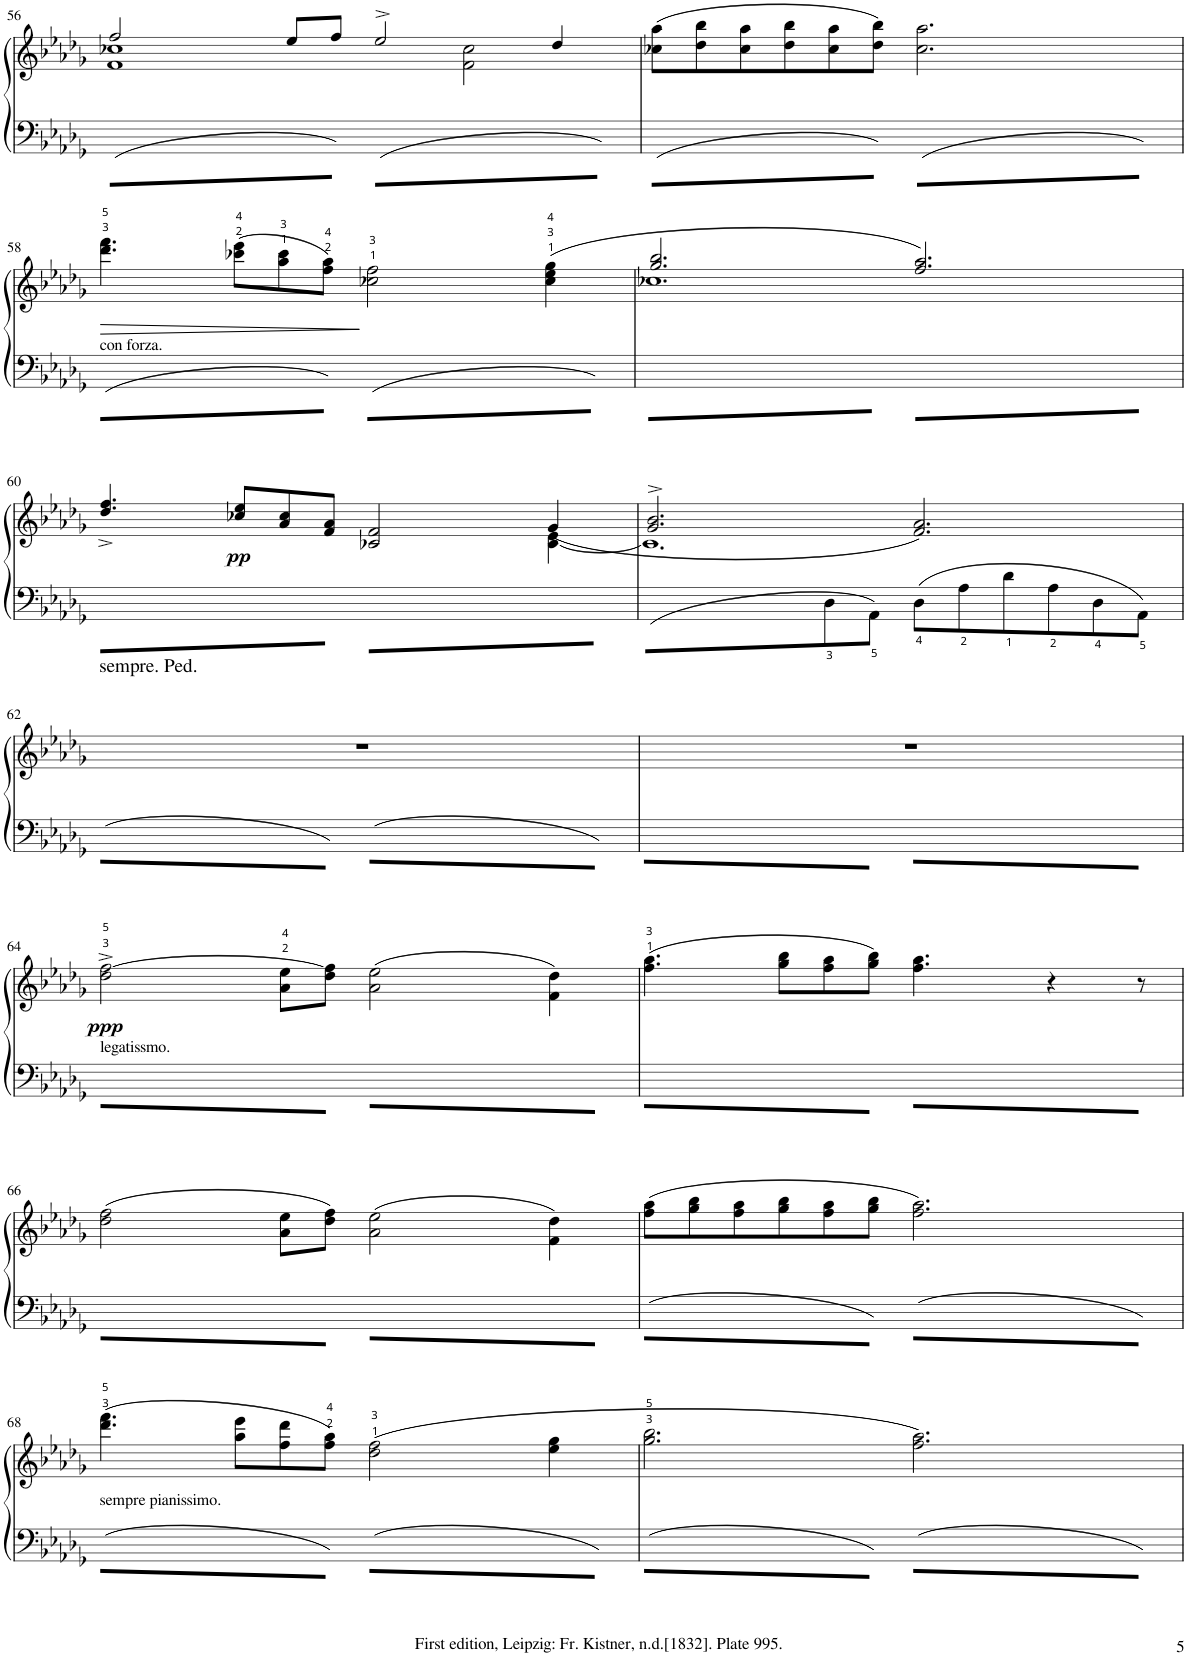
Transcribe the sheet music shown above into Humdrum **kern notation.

**kern	**kern	**dynam
*part1	*part1	*part1
*staff2	*staff1	*staff1/2
*I"Piano	*	*
*I'Pno	*	*
!!LO:PB:g=z
*clefF4	*clefG2	*
*k[b-e-a-d-g-]	*k[b-e-a-d-g-]	*
*M6/4	*M6/4	*
=56	=56	=56
*	*^	*
8DD-L	2ff/	1f 1cc-X	.
8AA-	.	.	.
8D-	.	.	.
8A-	.	.	.
8D-	8ee-/L	.	.
8AA-J	8ff/J	.	.
8DD-L	2ee-^/	.	.
8AA-	.	.	.
8D-	.	2f\ 2cc-\	.
8A-	.	.	.
8D-	4dd-/	.	.
8AA-J	.	.	.
*	*v	*v	*
=57	=57	=57
8DD-L	(8cc-X\ 8aa-\L	.
8AA-	8dd-\ 8bb-\	.
8D-	8cc-\ 8aa-\	.
8A-	8dd-\ 8bb-\	.
8D-	8cc-\ 8aa-\	.
8AA-J	8dd-\ 8bb-\J)	.
8DD-L	2.cc-\ 2.aa-\	.
8AA-	.	.
8D-	.	.
8A-	.	.
8D-	.	.
8AA-J	.	.
!!LO:LB:g=z
=58	=58	=58
!	!LO:TX:b:t=con forza.	!
!	!	!LO:HP:b
8DD-L	4.ddd-\ 4.fff\	>
8AA-	.	.
8D-	.	.
8A-	(8ccc-X\ 8eee-\L	.
8D-	8aa-\ 8ccc-\	.
8AA-J	8ff\ 8aa-\J)	.
8DD-L	2cc-X\ 2ff\	]
8AA-	.	.
8D-	.	.
8A-	.	.
8D-	(4cc-\ 4ee-\ 4gg-\	.
8AA-J	.	.
=59	=59	=59
*	*^	*
8DD-L	2.gg-/ 2.bb-/	1.cc-X	.
8AA-	.	.	.
8D-	.	.	.
8A-	.	.	.
8D-	.	.	.
8AA-J	.	.	.
8DD-L	2.ff/ 2.aa-/)	.	.
8AA-	.	.	.
8D-	.	.	.
8A-	.	.	.
8D-	.	.	.
8AA-J	.	.	.
!!LO:LB:g=z	!!
=60	=60	=60	=60
8DD-L	4.dd-/^ 4.ff/^	4ryy	.
8AA-	.	.	.
*	*v	*v	*
8D-	.	.
!	!	!LO:DY:b
8A-	8cc-X/ 8ee-/L	pp
8D-	8a-/ 8cc-/	.
8AA-J	8f/ 8a-/J	.
8DD-L	2c-X/ 2f/	.
8AA-	.	.
8D-	.	.
8A-	.	.
*	*^	*
8D-	[4c-\ 4e-\	(4g-/	.
8AA-J	.	.	.
=61	=61	=61	=61
8DD-L	2.g-/^ 2.b-/^	1.c-]	.
8AA-	.	.	.
8D-	.	.	.
8A-	.	.	.
8D-\	.	.	.
8AA-\J	.	.	.
8D-\L	2.f/ 2.a-/)	.	.
8A-\	.	.	.
8d-\	.	.	.
8A-\	.	.	.
8D-\	.	.	.
8AA-\J	.	.	.
*	*v	*v	*
!!LO:LB:g=z
=62	=62	=62
8D-L	1.r	.
8A-	.	.
8d-	.	.
8A-	.	.
8D-	.	.
8AA-J	.	.
8D-L	.	.
8A-	.	.
8d-	.	.
8A-	.	.
8D-	.	.
8AA-J	.	.
=63	=63	=63
8D-L	1.r	.
8A-	.	.
8d-	.	.
8A-	.	.
8D-	.	.
8AA-J	.	.
8D-L	.	.
8A-	.	.
8d-	.	.
8A-	.	.
8D-	.	.
8AA-J	.	.
!!LO:LB:g=z
=64	=64	=64
!	!LO:TX:b:t=legatissmo.	!
!	!	!LO:DY:b
8D-L	2dd-\^ [2ff\^	ppp
8A-	.	.
8d-	.	.
8A-	.	.
8D-	8a-\ 8ee-\L	.
8AA-J	8dd-\ 8ff\]J	.
8D-L	(2a-\ 2ee-\	.
8A-	.	.
8d-	.	.
8A-	.	.
8D-	4f\ 4dd-\)	.
8AA-J	.	.
=65	=65	=65
8D-L	(4.ff\ 4.aa-\	.
8A-	.	.
8d-	.	.
8A-	8gg-\ 8bb-\L	.
8D-	8ff\ 8aa-\	.
8AA-J	8gg-\ 8bb-\J)	.
8D-L	4.ff\ 4.aa-\	.
8A-	.	.
8d-	.	.
8A-	4r	.
8D-	.	.
8AA-J	8r	.
!!LO:LB:g=z
=66	=66	=66
8D-L	(2dd-\ 2ff\	.
8A-	.	.
8d-	.	.
8A-	.	.
8D-	8a-\ 8ee-\L	.
8AA-J	8dd-\ 8ff\J)	.
8D-L	(2a-\ 2ee-\	.
8A-	.	.
8d-	.	.
8A-	.	.
8D-	4f\ 4dd-\)	.
8AA-J	.	.
=67	=67	=67
8D-L	(8ff\ 8aa-\L	.
8A-	8gg-\ 8bb-\	.
8d-	8ff\ 8aa-\	.
8A-	8gg-\ 8bb-\	.
8D-	8ff\ 8aa-\	.
8AA-J	8gg-\ 8bb-\J	.
8D-L	2.ff\ 2.aa-\)	.
8A-	.	.
8d-	.	.
8A-	.	.
8D-	.	.
8AA-J	.	.
!!LO:LB:g=z
=68	=68	=68
!	!LO:TX:b:t=sempre pianissimo.	!
8D-L	(4.ddd-\ 4.fff\	.
8A-	.	.
8d-	.	.
8A-	8aa-\ 8eee-\L	.
8D-	8ff\ 8ddd-\	.
8AA-J	8ff\ 8aa-\J)	.
8D-L	(2dd-\ 2ff\	.
8A-	.	.
8d-	.	.
8A-	.	.
8D-	4ee-\ 4gg-\	.
8AA-J	.	.
=69	=69	=69
8D-L	2.gg-\ 2.bb-\	.
8A-	.	.
8d-	.	.
8A-	.	.
8D-	.	.
8AA-J	.	.
8D-L	2.ff\ 2.aa-\)	.
8A-	.	.
8d-	.	.
8A-	.	.
8D-	.	.
8AA-J	.	.
=	=	=
*-	*-	*-
